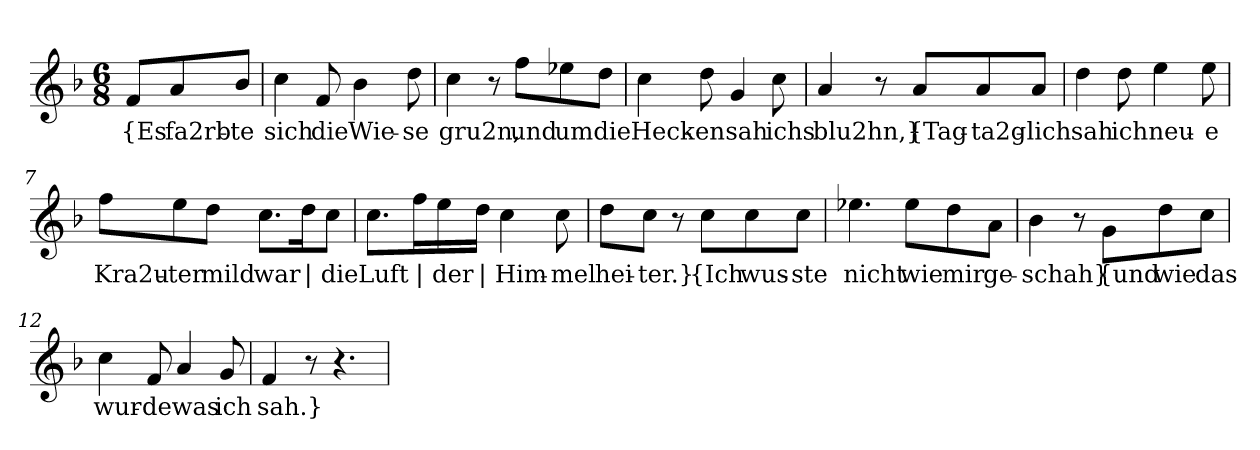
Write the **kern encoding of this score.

**kern	**text
*part1	*part1
*staff1	*staff1
*clefG2	*
*k[b-]	*
*M6/8	*
=1	=1
!	!LO:LY:b
8f/L	{Es
!	!LO:LY:b
8a/	fa2rb-
!	!LO:LY:b
8b-/J	-te
=2	=2
!	!LO:LY:b
4cc\	sich
!	!LO:LY:b
8f/	die
!	!LO:LY:b
4b-\	Wie-
!	!LO:LY:b
8dd\	-se
=3	=3
!	!LO:LY:b
4cc\	gru2n,
8r	.
!	!LO:LY:b
8ff\L	und
!	!LO:LY:b
8ee-X\	um
!	!LO:LY:b
8dd\J	die
=4	=4
!	!LO:LY:b
4cc\	Heck-
!	!LO:LY:b
8dd\	-en
!	!LO:LY:b
4g/	sah
!	!LO:LY:b
8cc\	ichs
=5	=5
!	!LO:LY:b
4a/	blu2hn,}
8r	.
!	!LO:LY:b
8a/L	{Tag-
!	!LO:LY:b
8a/	-ta2g-
!	!LO:LY:b
8a/J	-lich
!!LO:LB:g=z
=6	=6
!	!LO:LY:b
4dd\	sah
!	!LO:LY:b
8dd\	ich
!	!LO:LY:b
4ee\	neu-
!	!LO:LY:b
8ee\	-e
=7	=7
!	!LO:LY:b
8ff\L	Kra2u-
!	!LO:LY:b
8ee\	-ter
!	!LO:LY:b
8dd\J	mild
!	!LO:LY:b
8.cc\L	war
!	!LO:LY:b
16dd\K	|
!	!LO:LY:b
8cc\J	die
=8	=8
!	!LO:LY:b
8.cc\L	Luft
!	!LO:LY:b
16ff\L	|
!	!LO:LY:b
16ee\	der
!	!LO:LY:b
16dd\JJ	|
!	!LO:LY:b
4cc\	Him-
!	!LO:LY:b
8cc\	-mel
=9	=9
!	!LO:LY:b
8dd\L	hei-
!	!LO:LY:b
8cc\J	-ter.}
8r	.
!	!LO:LY:b
8cc\L	{Ich
!	!LO:LY:b
8cc\	wus-
!	!LO:LY:b
8cc\J	-ste
!!LO:LB:g=z
=10	=10
!	!LO:LY:b
4.ee-X\	nicht
!	!LO:LY:b
8ee-\L	wie
!	!LO:LY:b
8dd\	mir
!	!LO:LY:b
8a\J	ge-
=11	=11
!	!LO:LY:b
4b-\	-schah}
8r	.
!	!LO:LY:b
8g\L	{und
!	!LO:LY:b
8dd\	wie
!	!LO:LY:b
8cc\J	das
=12	=12
!	!LO:LY:b
4cc\	wur-
!	!LO:LY:b
8f/	-de
!	!LO:LY:b
4a/	was
!	!LO:LY:b
8g/	ich
=13	=13
!	!LO:LY:b
4f/	sah.}
8r	.
4.r	.
=	=
*-	*-
